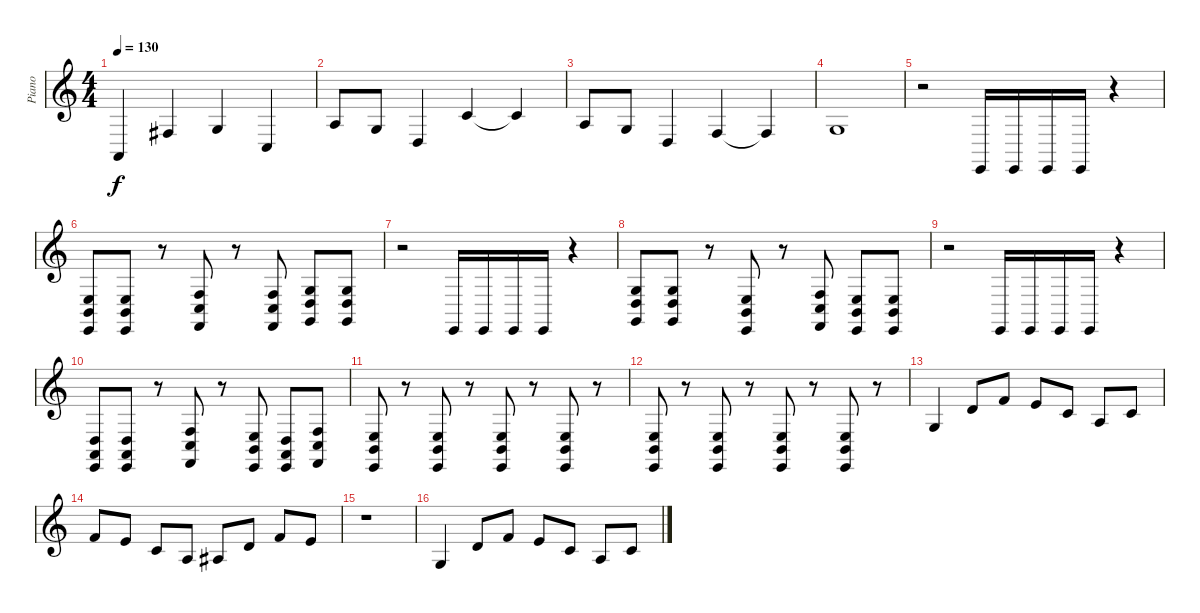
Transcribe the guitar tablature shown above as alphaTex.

\track ("Piano" "Piano") {instrument acousticgrandpiano}
\staff {score}
\tuning (D4 A3 F3 C3 G2 D2) {hide}
\ts (4 4)
\tempo 130
\clef g2
\ks c
2.5.4{dy f instrument acousticgrandpiano} 1.3.4 2.3.4 0.4.4 |
0.2.8 2.3.8 2.4.4 3.2.4 3.2{t}.4 |
0.2.8 2.3.8 2.4.4 0.3.4 0.3{t}.4 |
2.3.1 |
r.2 2.6.16 2.6.16 2.6.16 2.6.16 r.4 |
(4.4 4.5 2.6).8 (4.4 4.5 2.6).8 r.8 (5.4 5.5 3.6).8 r.8 (5.4 5.5 3.6).8 (2.3 2.4 0.5).8 (2.3 2.4 0.5).8 |
r.2 2.6.16 2.6.16 2.6.16 2.6.16 r.4 |
(2.3 2.4 0.5).8 (2.3 2.4 0.5).8 r.8 (4.4 4.5 2.6).8 r.8 (5.4 5.5 3.6).8 (4.4 4.5 2.6).8 (4.4 4.5 2.6).8 |
r.2 2.6.16 2.6.16 2.6.16 2.6.16 r.4 |
(2.4 2.5 2.6).8 (2.4 2.5 2.6).8 r.8 (5.4 5.5 3.6).8 r.8 (4.4 4.5 2.6).8 (2.4 2.5 2.6).8 (5.4 5.5 3.6).8 |
(4.4 4.5 2.6).8 r.8 (4.4 4.5 2.6).8 r.8 (4.4 4.5 2.6).8 r.8 (4.4 4.5 2.6).8 r.8 |
(4.4 4.5 2.6).8 r.8 (4.4 4.5 2.6).8 r.8 (4.4 4.5 2.6).8 r.8 (4.4 4.5 2.6).8 r.8 |
2.3.4 0.1.8 3.1.8 2.1.8 3.2.8 0.2.8 3.2.8 |
3.1.8 2.1.8 3.2.8 0.2.8 1.2.8 0.1.8 3.1.8 2.1.8 |
r.1 |
2.3.4 0.1.8 3.1.8 2.1.8 3.2.8 0.2.8 3.2.8
